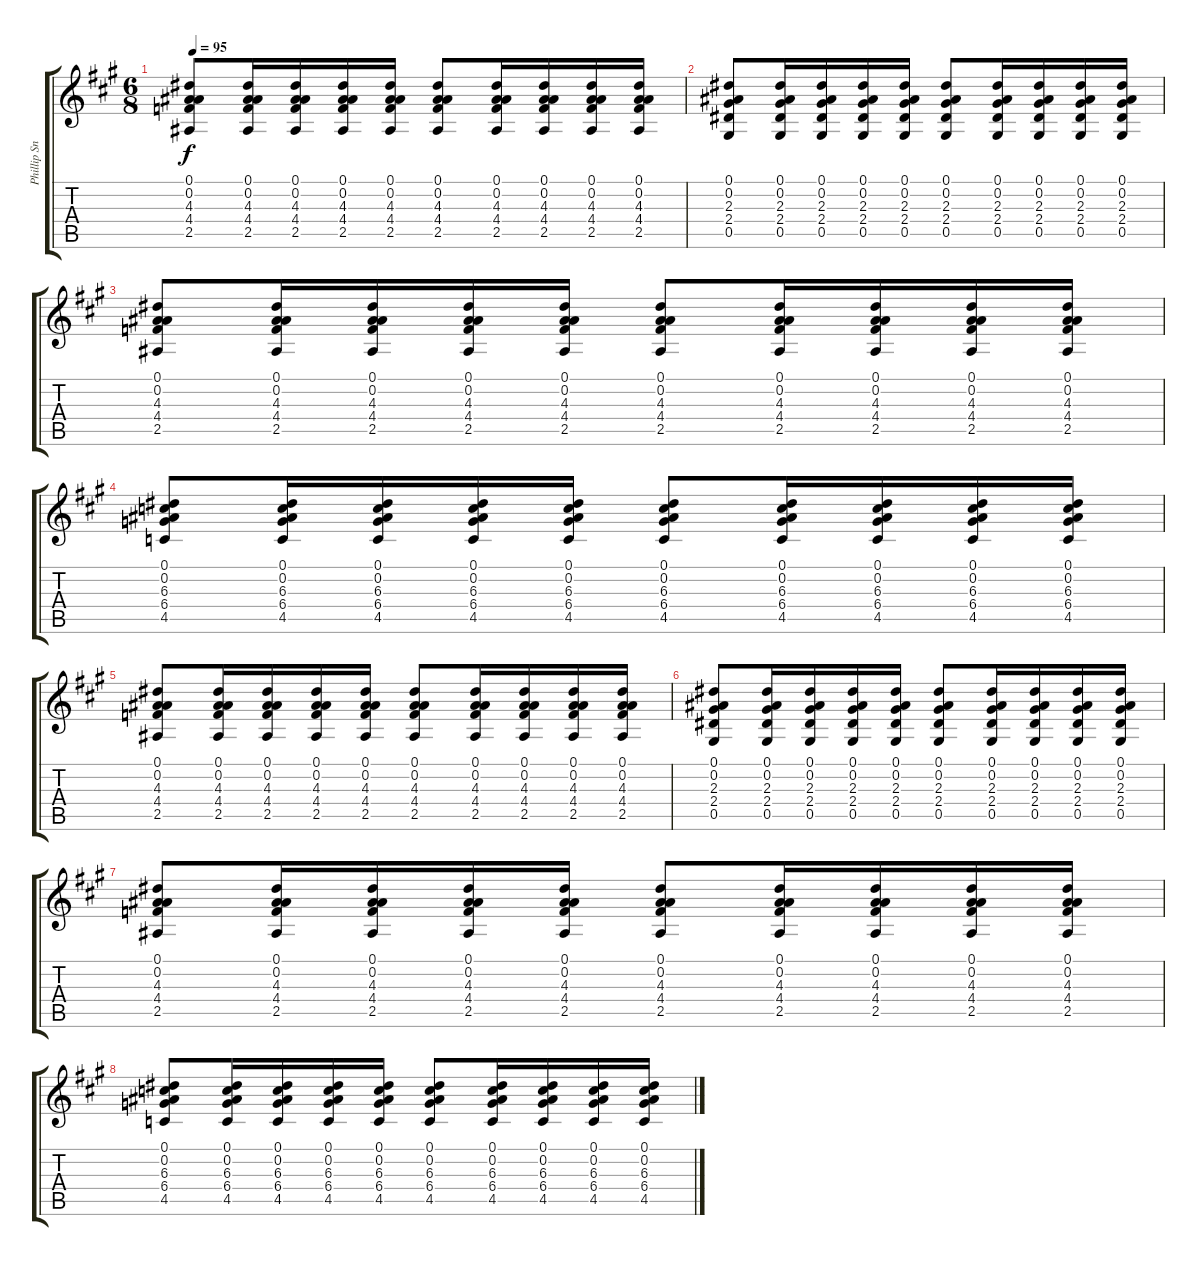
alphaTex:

\track ("Phillip Sneed" "Phillip Sn") {instrument acousticguitarnylon}
\staff {score tabs}
\tuning (Eb4 Bb3 Gb3 Db3 Ab2 Eb2) {hide}
\ts (6 8)
\tempo 95
\clef g2
\ks a
(0.1 0.2 4.3 4.4 2.5).8{dy f} (0.1 0.2 4.3 4.4 2.5).16 (0.1 0.2 4.3 4.4 2.5).16 (0.1 0.2 4.3 4.4 2.5).16 (0.1 0.2 4.3 4.4 2.5).16 (0.1 0.2 4.3 4.4 2.5).8 (0.1 0.2 4.3 4.4 2.5).16 (0.1 0.2 4.3 4.4 2.5).16 (0.1 0.2 4.3 4.4 2.5).16 (0.1 0.2 4.3 4.4 2.5).16 |
(0.1 0.2 2.3 2.4 0.5).8 (0.1 0.2 2.3 2.4 0.5).16 (0.1 0.2 2.3 2.4 0.5).16 (0.1 0.2 2.3 2.4 0.5).16 (0.1 0.2 2.3 2.4 0.5).16 (0.1 0.2 2.3 2.4 0.5).8 (0.1 0.2 2.3 2.4 0.5).16 (0.1 0.2 2.3 2.4 0.5).16 (0.1 0.2 2.3 2.4 0.5).16 (0.1 0.2 2.3 2.4 0.5).16 |
(0.1 0.2 4.3 4.4 2.5).8 (0.1 0.2 4.3 4.4 2.5).16 (0.1 0.2 4.3 4.4 2.5).16 (0.1 0.2 4.3 4.4 2.5).16 (0.1 0.2 4.3 4.4 2.5).16 (0.1 0.2 4.3 4.4 2.5).8 (0.1 0.2 4.3 4.4 2.5).16 (0.1 0.2 4.3 4.4 2.5).16 (0.1 0.2 4.3 4.4 2.5).16 (0.1 0.2 4.3 4.4 2.5).16 |
(0.1 0.2 6.3 6.4 4.5).8 (0.1 0.2 6.3 6.4 4.5).16 (0.1 0.2 6.3 6.4 4.5).16 (0.1 0.2 6.3 6.4 4.5).16 (0.1 0.2 6.3 6.4 4.5).16 (0.1 0.2 6.3 6.4 4.5).8 (0.1 0.2 6.3 6.4 4.5).16 (0.1 0.2 6.3 6.4 4.5).16 (0.1 0.2 6.3 6.4 4.5).16 (0.1 0.2 6.3 6.4 4.5).16 |
(0.1 0.2 4.3 4.4 2.5).8 (0.1 0.2 4.3 4.4 2.5).16 (0.1 0.2 4.3 4.4 2.5).16 (0.1 0.2 4.3 4.4 2.5).16 (0.1 0.2 4.3 4.4 2.5).16 (0.1 0.2 4.3 4.4 2.5).8 (0.1 0.2 4.3 4.4 2.5).16 (0.1 0.2 4.3 4.4 2.5).16 (0.1 0.2 4.3 4.4 2.5).16 (0.1 0.2 4.3 4.4 2.5).16 |
(0.1 0.2 2.3 2.4 0.5).8 (0.1 0.2 2.3 2.4 0.5).16 (0.1 0.2 2.3 2.4 0.5).16 (0.1 0.2 2.3 2.4 0.5).16 (0.1 0.2 2.3 2.4 0.5).16 (0.1 0.2 2.3 2.4 0.5).8 (0.1 0.2 2.3 2.4 0.5).16 (0.1 0.2 2.3 2.4 0.5).16 (0.1 0.2 2.3 2.4 0.5).16 (0.1 0.2 2.3 2.4 0.5).16 |
(0.1 0.2 4.3 4.4 2.5).8 (0.1 0.2 4.3 4.4 2.5).16 (0.1 0.2 4.3 4.4 2.5).16 (0.1 0.2 4.3 4.4 2.5).16 (0.1 0.2 4.3 4.4 2.5).16 (0.1 0.2 4.3 4.4 2.5).8 (0.1 0.2 4.3 4.4 2.5).16 (0.1 0.2 4.3 4.4 2.5).16 (0.1 0.2 4.3 4.4 2.5).16 (0.1 0.2 4.3 4.4 2.5).16 |
(0.1 0.2 6.3 6.4 4.5).8 (0.1 0.2 6.3 6.4 4.5).16 (0.1 0.2 6.3 6.4 4.5).16 (0.1 0.2 6.3 6.4 4.5).16 (0.1 0.2 6.3 6.4 4.5).16 (0.1 0.2 6.3 6.4 4.5).8 (0.1 0.2 6.3 6.4 4.5).16 (0.1 0.2 6.3 6.4 4.5).16 (0.1 0.2 6.3 6.4 4.5).16 (0.1 0.2 6.3 6.4 4.5).16
